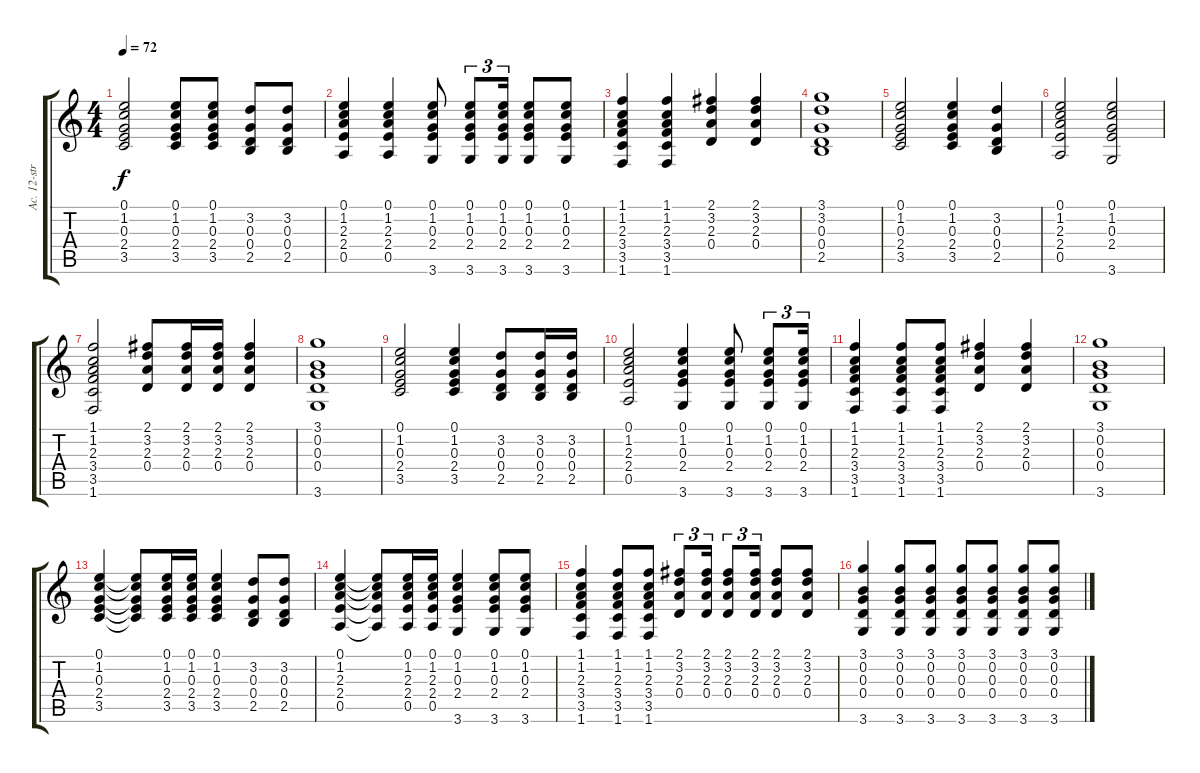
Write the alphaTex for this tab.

\track ("Ac. 12-str. Gtr." "Ac. 12-str") {instrument acousticguitarsteel}
\staff {score tabs}
\tuning (E4 B3 G3 D3 A2 E2) {hide}
\ts (4 4)
\tempo 72
\clef g2
\ks c
(0.1 1.2 0.3 2.4 3.5).2{dy f} (0.1 1.2 0.3 2.4 3.5).8 (0.1 1.2 0.3 2.4 3.5).8 (3.2 0.3 0.4 2.5).8 (3.2 0.3 0.4 2.5).8 |
(0.1 1.2 2.3 2.4 0.5).4 (0.1 1.2 2.3 2.4 0.5).4 (0.1 1.2 0.3 2.4 3.6).8 (0.1 1.2 0.3 2.4 3.6).8{tu (3 2)} (0.1 1.2 0.3 2.4 3.6).16{tu (3 2)} (0.1 1.2 0.3 2.4 3.6).8 (0.1 1.2 0.3 2.4 3.6).8 |
(1.1 1.2 2.3 3.4 3.5 1.6).4 (1.1 1.2 2.3 3.4 3.5 1.6).4 (2.1 3.2 2.3 0.4).4 (2.1 3.2 2.3 0.4).4 |
(3.1 3.2 0.3 0.4 2.5).1 |
(0.1 1.2 0.3 2.4 3.5).2 (0.1 1.2 0.3 2.4 3.5).4 (3.2 0.3 0.4 2.5).4 |
(0.1 1.2 2.3 2.4 0.5).2 (0.1 1.2 0.3 2.4 3.6).2 |
(1.1 1.2 2.3 3.4 3.5 1.6).2 (2.1 3.2 2.3 0.4).8 (2.1 3.2 2.3 0.4).16 (2.1 3.2 2.3 0.4).16 (2.1 3.2 2.3 0.4).4 |
(3.1 0.2 0.3 0.4 3.6).1 |
(0.1 1.2 0.3 2.4 3.5).2 (0.1 1.2 0.3 2.4 3.5).4 (3.2 0.3 0.4 2.5).8 (3.2 0.3 0.4 2.5).16 (3.2 0.3 0.4 2.5).16 |
(0.1 1.2 2.3 2.4 0.5).2 (0.1 1.2 0.3 2.4 3.6).4 (0.1 1.2 0.3 2.4 3.6).8 (0.1 1.2 0.3 2.4 3.6).8{tu (3 2)} (0.1 1.2 0.3 2.4 3.6).16{tu (3 2)} |
(1.1 1.2 2.3 3.4 3.5 1.6).4 (1.1 1.2 2.3 3.4 3.5 1.6).8 (1.1 1.2 2.3 3.4 3.5 1.6).8 (2.1 3.2 2.3 0.4).4 (2.1 3.2 2.3 0.4).4 |
(3.1 0.2 0.3 0.4 3.6).1 |
(0.1 1.2 0.3 2.4 3.5).4 (0.1{t} 1.2{t} 0.3{t} 2.4{t} 3.5{t}).8 (0.1 1.2 0.3 2.4 3.5).16 (0.1 1.2 0.3 2.4 3.5).16 (0.1 1.2 0.3 2.4 3.5).4 (3.2 0.3 0.4 2.5).8 (3.2 0.3 0.4 2.5).8 |
(0.1 1.2 2.3 2.4 0.5).4 (0.1{t} 1.2{t} 2.3{t} 2.4{t} 0.5{t}).8 (0.1 1.2 2.3 2.4 0.5).16 (0.1 1.2 2.3 2.4 0.5).16 (0.1 1.2 0.3 2.4 3.6).4 (0.1 1.2 0.3 2.4 3.6).8 (0.1 1.2 0.3 2.4 3.6).8 |
(1.1 1.2 2.3 3.4 3.5 1.6).4 (1.1 1.2 2.3 3.4 3.5 1.6).8 (1.1 1.2 2.3 3.4 3.5 1.6).8 (2.1 3.2 2.3 0.4).8{tu (3 2)} (2.1 3.2 2.3 0.4).16{tu (3 2)} (2.1 3.2 2.3 0.4).8{tu (3 2)} (2.1 3.2 2.3 0.4).16{tu (3 2)} (2.1 3.2 2.3 0.4).8 (2.1 3.2 2.3 0.4).8 |
(3.1 0.2 0.3 0.4 3.6).4 (3.1 0.2 0.3 0.4 3.6).8 (3.1 0.2 0.3 0.4 3.6).8 (3.1 0.2 0.3 0.4 3.6).8 (3.1 0.2 0.3 0.4 3.6).8 (3.1 0.2 0.3 0.4 3.6).8 (3.1 0.2 0.3 0.4 3.6).8
